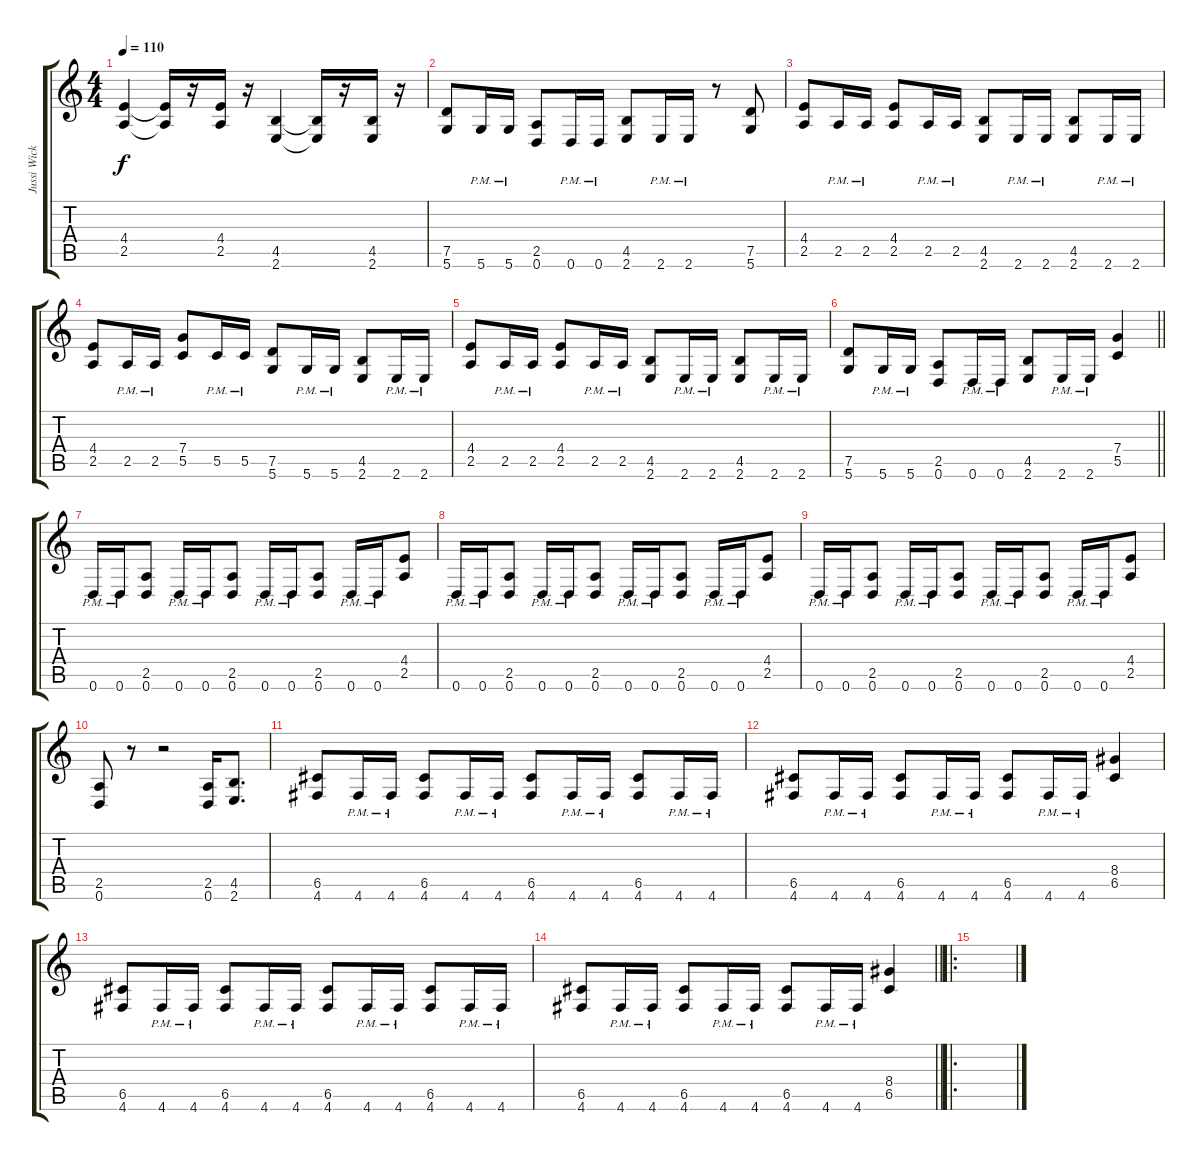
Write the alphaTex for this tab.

\track ("Jussi Wickström" "Jussi Wick") {instrument distortionguitar}
\staff {score tabs}
\tuning (D4 A3 F3 C3 G2 D2) {hide}
\ts (4 4)
\tempo 110
\clef g2
\ks c
(4.4 2.5).4{dy f} (4.4{t} 2.5{t}).16 r.16 (4.4 2.5).16 r.16 (4.5 2.6).4 (4.5{t} 2.6{t}).16 r.16 (4.5 2.6).16 r.16 |
(7.5 5.6).8 5.6{pm}.16 5.6{pm}.16 (2.5 0.6).8 0.6{pm}.16 0.6{pm}.16 (4.5 2.6).8 2.6{pm}.16 2.6{pm}.16 r.8 (7.5 5.6).8 |
(4.4 2.5).8 2.5{pm}.16 2.5{pm}.16 (4.4 2.5).8 2.5{pm}.16 2.5{pm}.16 (4.5 2.6).8 2.6{pm}.16 2.6{pm}.16 (4.5 2.6).8 2.6{pm}.16 2.6{pm}.16 |
(4.4 2.5).8 2.5{pm}.16 2.5{pm}.16 (7.4 5.5).8 5.5{pm}.16 5.5{pm}.16 (7.5 5.6).8 5.6{pm}.16 5.6{pm}.16 (4.5 2.6).8 2.6{pm}.16 2.6{pm}.16 |
(4.4 2.5).8 2.5{pm}.16 2.5{pm}.16 (4.4 2.5).8 2.5{pm}.16 2.5{pm}.16 (4.5 2.6).8 2.6{pm}.16 2.6{pm}.16 (4.5 2.6).8 2.6{pm}.16 2.6{pm}.16 |
\barLineRight lightlight
(7.5 5.6).8 5.6{pm}.16 5.6{pm}.16 (2.5 0.6).8 0.6{pm}.16 0.6{pm}.16 (4.5 2.6).8 2.6{pm}.16 2.6{pm}.16 (7.4 5.5).4 |
\section ("" "")
0.6{pm}.16 0.6{pm}.16 (2.5 0.6).8 0.6{pm}.16 0.6{pm}.16 (2.5 0.6).8 0.6{pm}.16 0.6{pm}.16 (2.5 0.6).8 0.6{pm}.16 0.6{pm}.16 (4.4 2.5).8 |
0.6{pm}.16 0.6{pm}.16 (2.5 0.6).8 0.6{pm}.16 0.6{pm}.16 (2.5 0.6).8 0.6{pm}.16 0.6{pm}.16 (2.5 0.6).8 0.6{pm}.16 0.6{pm}.16 (4.4 2.5).8 |
0.6{pm}.16 0.6{pm}.16 (2.5 0.6).8 0.6{pm}.16 0.6{pm}.16 (2.5 0.6).8 0.6{pm}.16 0.6{pm}.16 (2.5 0.6).8 0.6{pm}.16 0.6{pm}.16 (4.4 2.5).8 |
(2.5 0.6).8 r.8 r.2 (2.5 0.6).16 (4.5 2.6).8{d} |
(6.5 4.6).8 4.6{pm}.16 4.6{pm}.16 (6.5 4.6).8 4.6{pm}.16 4.6{pm}.16 (6.5 4.6).8 4.6{pm}.16 4.6{pm}.16 (6.5 4.6).8 4.6{pm}.16 4.6{pm}.16 |
(6.5 4.6).8 4.6{pm}.16 4.6{pm}.16 (6.5 4.6).8 4.6{pm}.16 4.6{pm}.16 (6.5 4.6).8 4.6{pm}.16 4.6{pm}.16 (8.4 6.5).4 |
(6.5 4.6).8 4.6{pm}.16 4.6{pm}.16 (6.5 4.6).8 4.6{pm}.16 4.6{pm}.16 (6.5 4.6).8 4.6{pm}.16 4.6{pm}.16 (6.5 4.6).8 4.6{pm}.16 4.6{pm}.16 |
\barLineRight lightlight
(6.5 4.6).8 4.6{pm}.16 4.6{pm}.16 (6.5 4.6).8 4.6{pm}.16 4.6{pm}.16 (6.5 4.6).8 4.6{pm}.16 4.6{pm}.16 (8.4 6.5).4 |
\ro
\section ("" "")
